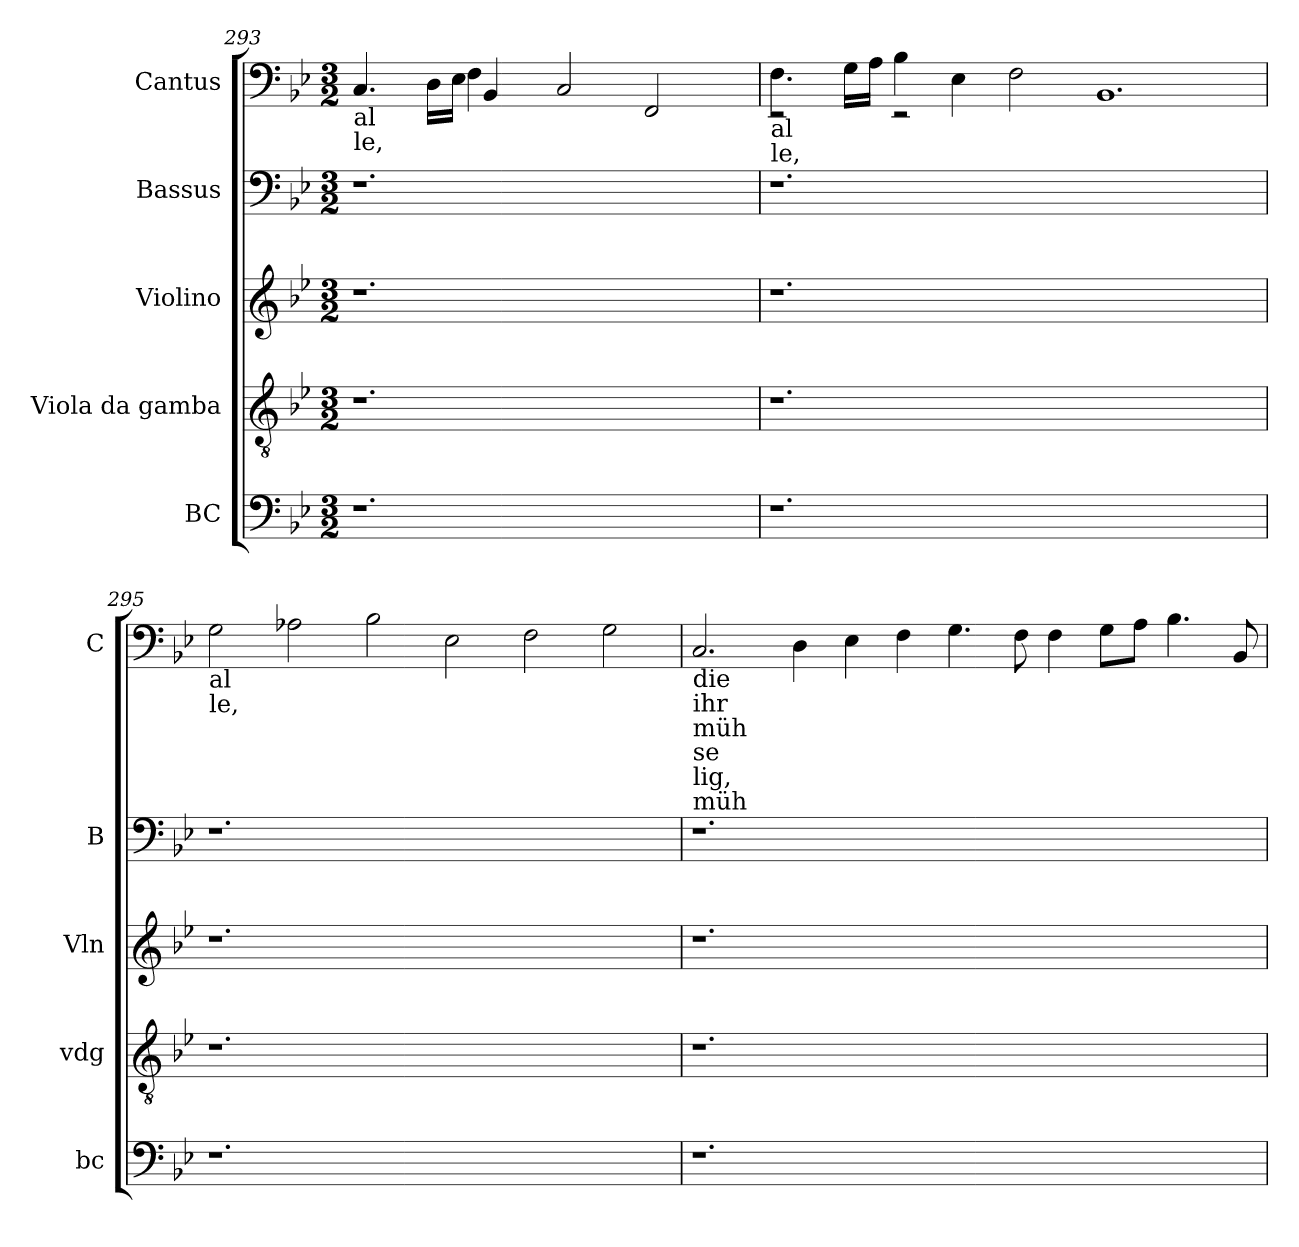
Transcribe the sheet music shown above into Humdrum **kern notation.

**kern	**kern	**kern	**kern	**kern
*part5	*part4	*part3	*part2	*part1
*staff5	*staff4	*staff3	*staff2	*staff1
*I"BC	*I"Viola da gamba	*I"Violino	*I"Bassus	*I"Cantus
*I'bc	*I'vdg	*I'Vln	*I'B	*I'C
*clefF4	*clefGv2	*clefG2	*clefF4	*clefF4
*k[b-e-]	*k[b-e-]	*k[b-e-]	*k[b-e-]	*k[b-e-]
*B-:	*B-:	*B-:	*B-:	*B-:
*M3/2	*M3/2	*M3/2	*M3/2	*M3/2
=293	=293	=293	=293	=293
*	*	*	*	*^
!	!	!	!	!LO:TX:b:t=al	!
!	!	!	!	!LO:TX:b:t=le,	!
1.r	1.r	1.r	1.r	4.C/	4..ryy
.	.	.	.	16D\LL	.
.	.	.	.	16E-\JJ	4F\
.	.	.	.	4BB-/	.
.	.	.	.	.	16ryy
.	.	.	.	2ryy	2C/
.	.	.	.	2FF/	2ryy
4ryy	4ryy	4ryy	4ryy	.	.
!!LO:LB:g=z	!!
=294	=294	=294	=294	=294	=294
!	!	!	!	!LO:TX:b:t=al	!
!	!	!	!	!LO:TX:b:t=le,	!
1.r	1.r	1.r	1.r	4.F\	2rEE
.	.	.	.	16G\LL	.
.	.	.	.	16A\JJ	.
.	.	.	.	4B-\	2rEE
.	.	.	.	4E-\	.
.	.	.	.	2F\	0ryy
1.ryy	1.ryy	1.ryy	1.ryy	1.BB-	.
*	*	*	*	*v	*v
=295	=295	=295	=295	=295
!	!	!	!	!LO:TX:b:t=al
!	!	!	!	!LO:TX:b:t=le,
1.r	1.r	1.r	1.r	2G\
.	.	.	.	2A-X\
.	.	.	.	2B-\
1.ryy	1.ryy	1.ryy	1.ryy	2E-\
.	.	.	.	2F\
.	.	.	.	2G\
=296	=296	=296	=296	=296
!	!	!	!	!LO:TX:b:t=die
!	!	!	!	!LO:TX:b:t=ihr
!	!	!	!	!LO:TX:b:t=müh
!	!	!	!	!LO:TX:b:t=se
!	!	!	!	!LO:TX:b:t=lig,
!	!	!	!	!LO:TX:b:t=müh
1.r	1.r	1.r	1.r	2.C/
.	.	.	.	4D\
.	.	.	.	4E-\
.	.	.	.	4F\
1.ryy	1.ryy	1.ryy	1.ryy	4.G\
.	.	.	.	8F\
.	.	.	.	4F\
.	.	.	.	8G\L
.	.	.	.	8A\J
.	.	.	.	4.B-\
.	.	.	.	8BB-/
=	=	=	=	=
*-	*-	*-	*-	*-
